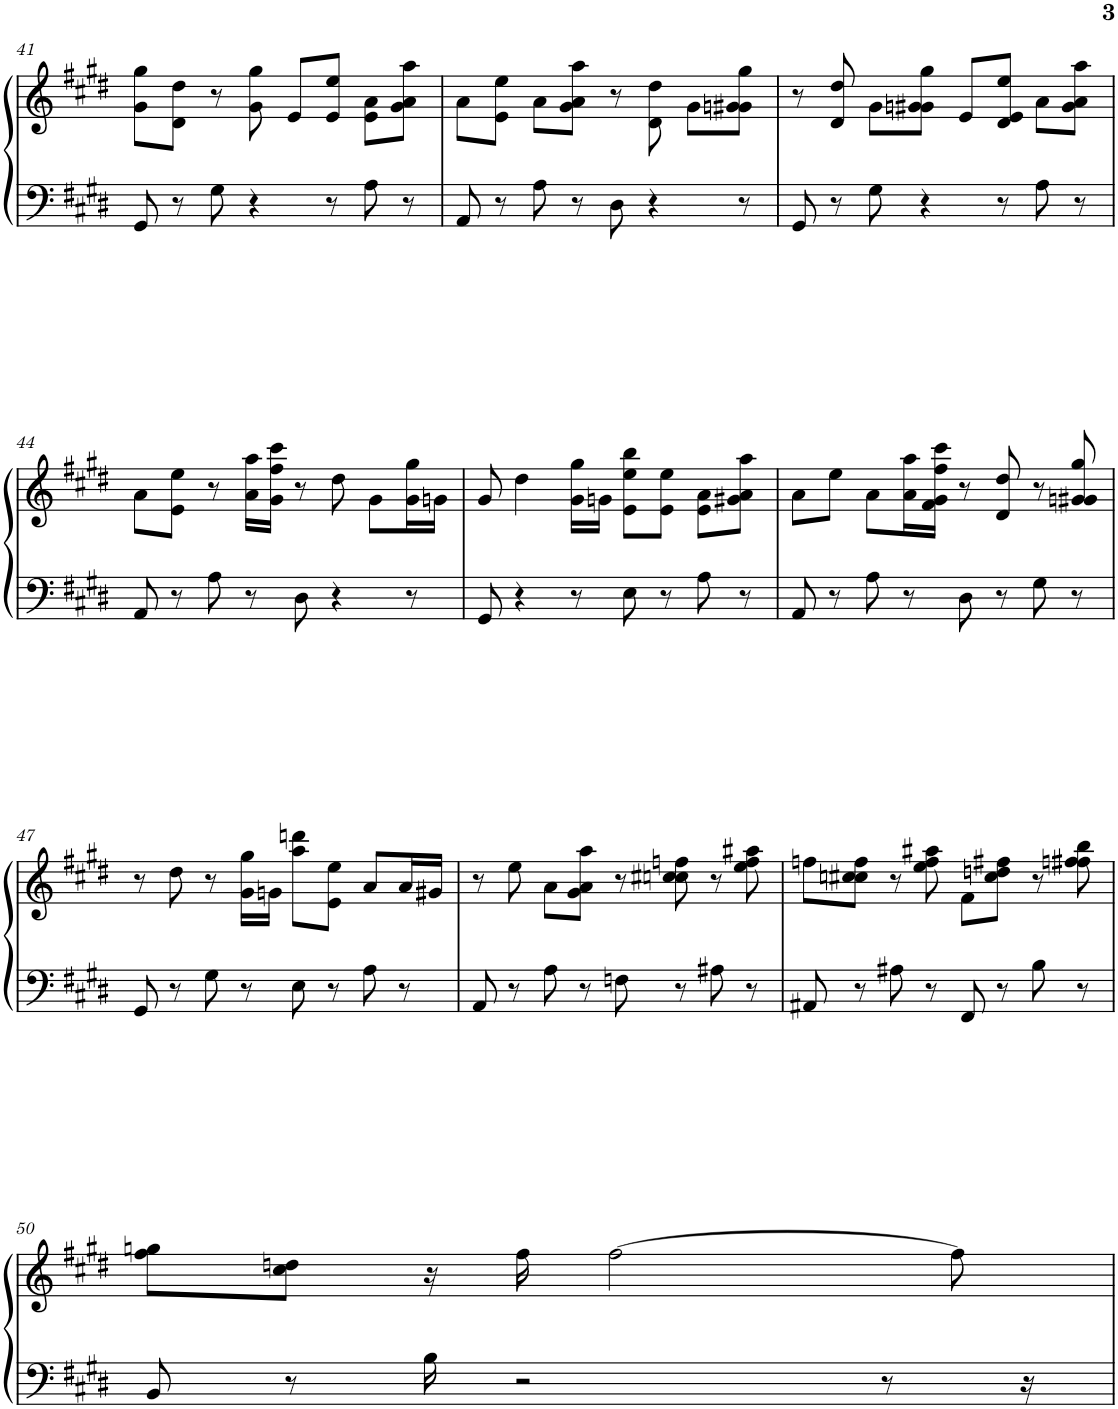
**kern	**kern
*part1	*part1
*staff2	*staff1
*I"Piano	*
*I'Pno	*
!!LO:PB:g=z
*clefF4	*clefG2
*k[f#c#g#d#]	*k[f#c#g#d#]
*E:	*E:
*M4/4	*M4/4
=41	=41
8GG#/	8g#\ 8gg#\L
8r	8d#\ 8dd#\J
8G#\	8r
4r	8g#\ 8gg#\
.	8e/L
8r	8e/ 8ee/J
8A\	8e\ 8a\L
8r	8g#\ 8a\ 8aa\J
=42	=42
8AA/	8a\L
8r	8e\ 8ee\J
8A\	8a\L
8r	8g#\ 8a\ 8aa\J
8D#\	8r
4r	8d#\ 8dd#\
.	8g#\L
8r	8gn\ 8g#X\ 8gg#\J
=43	=43
8GG#/	8r
8r	8d#/ 8dd#/
8G#\	8g#\L
4r	8gn\ 8g#X\ 8gg#\J
.	8e/L
8r	8d#/ 8e/ 8ee/J
8A\	8a\L
8r	8g#\ 8a\ 8aa\J
!!LO:LB:g=z
=44	=44
8AA/	8a\L
8r	8e\ 8ee\J
8A\	8r
8r	16a\ 16aa\LL
.	16g#\ 16ff#\ 16ccc#\JJ
8D#\	8r
4r	8dd#\
.	8g#\L
8r	16g#\ 16gg#\L
.	16gn\JJ
=45	=45
8GG#/	8g#/
4r	4dd#\
8r	16g#\ 16gg#\LL
.	16gn\JJ
8E\	8e\ 8ee\ 8bb\L
8r	8e\ 8ee\J
8A\	8e\ 8a\L
8r	8g#X\ 8a\ 8aa\J
=46	=46
8AA/	8a\L
8r	8ee\J
8A\	8a\L
8r	16a\ 16aa\L
.	16f#\ 16g#\ 16ff#\ 16ccc#\JJ
8D#\	8r
8r	8d#/ 8dd#/
8G#\	8r
8r	8gn/ 8g#X/ 8gg#/
!!LO:LB:g=z
=47	=47
8GG#/	8r
8r	8dd#\
8G#\	8r
8r	16g#\ 16gg#\LL
.	16gn\JJ
8E\	8aa\ 8dddn\L
8r	8e\ 8ee\J
8A\	8a/L
8r	16a/L
.	16g#X/JJ
=48	=48
8AA/	8r
8r	8ee\
8A\	8a\L
8r	8g#\ 8a\ 8aa\J
8Fn\	8r
8r	8ccn\ 8cc#X\ 8ffn\
8A#X\	8r
8r	8ee\ 8ff\ 8aa#X\
=49	=49
8AA#X/	8ffn\L
8r	8ccn\ 8cc#X\ 8ff\J
8A#X\	8r
8r	8ee\ 8ff\ 8aa#X\
8FF#/	8f#\L
8r	8cc#\ 8ddn\ 8ff#X\J
8B\	8r
8r	8ffn\ 8ff#X\ 8bb\
!!LO:LB:g=z
=50	=50
8BB/	8ff#\ 8ggn\L
8r	8cc#\ 8ddn\J
16B\	16r
2r	16ff#\
.	[2ff#\
8r	.
.	8ff#\]
16r	.
=	=
*-	*-
